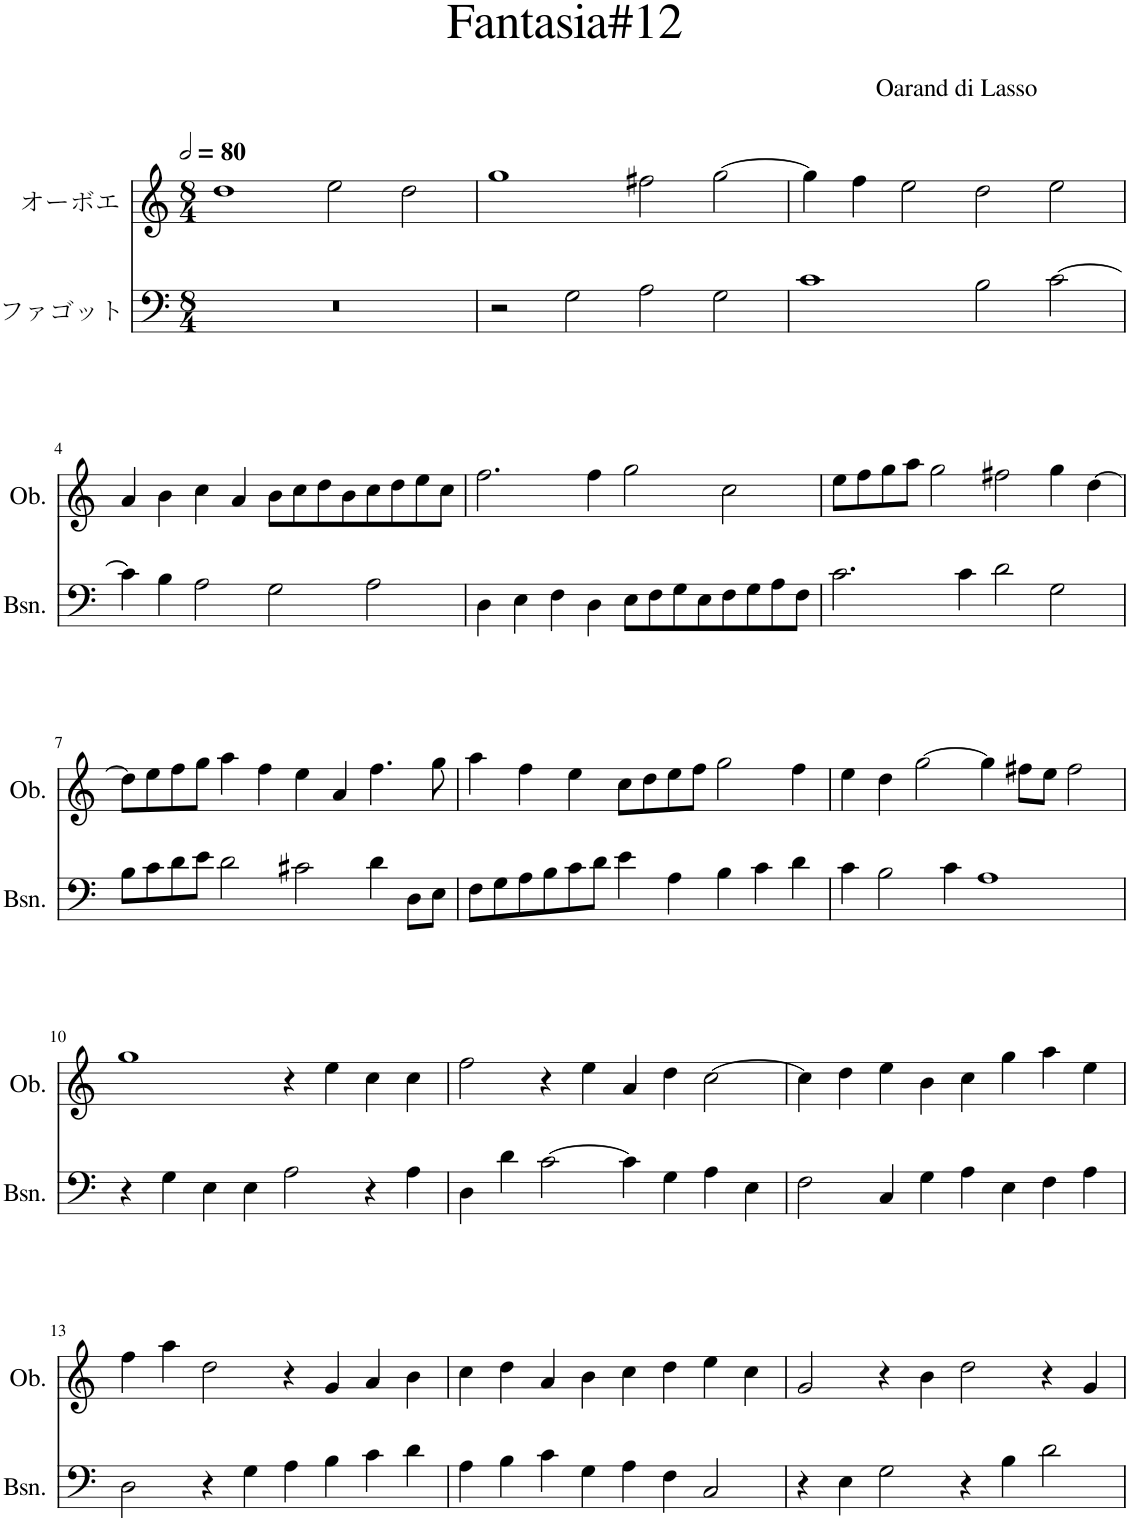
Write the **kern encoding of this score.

**kern	**kern
*part2	*part1
*staff2	*staff1
*I"ファゴット	*I"オーボエ
*clefF4	*clefG2
*k[]	*k[]
*M8/4	*M8/4
*MM160	*MM160
=1	=1
0r	1dd
.	2ee\
.	2dd\
=2	=2
2r	1gg
2G\	.
2A\	2ff#X\
2G\	[2gg\
=3	=3
1c	4gg\]
.	4ff\
.	2ee\
2B\	2dd\
[2c\	2ee\
!!LO:LB:g=z
=4	=4
4c\]	4a/
4B\	4b\
2A\	4cc\
.	4a/
2G\	8b\L
.	8cc\
.	8dd\
.	8b\
2A\	8cc\
.	8dd\
.	8ee\
.	8cc\J
=5	=5
4D\	2.ff\
4E\	.
4F\	.
4D\	4ff\
8E\L	2gg\
8F\	.
8G\	.
8E\	.
8F\	2cc\
8G\	.
8A\	.
8F\J	.
=6	=6
2.c\	8ee\L
.	8ff\
.	8gg\
.	8aa\J
.	2gg\
4c\	.
2d\	2ff#X\
2G\	4gg\
.	[4dd\
!!LO:LB:g=z
=7	=7
8B\L	8dd\L]
8c\	8ee\
8d\	8ff\
8e\J	8gg\J
2d\	4aa\
.	4ff\
2c#X\	4ee\
.	4a/
4d\	4.ff\
8D\L	.
8E\J	8gg\
=8	=8
8F\L	4aa\
8G\	.
8A\	4ff\
8B\	.
8c\	4ee\
8d\J	.
4e\	8cc\L
.	8dd\
4A\	8ee\
.	8ff\J
4B\	2gg\
4c\	.
4d\	4ff\
=9	=9
4c\	4ee\
2B\	4dd\
.	[2gg\
4c\	.
1A	4gg\]
.	8ff#X\L
.	8ee\J
.	2ff#\
!!LO:LB:g=z
=10	=10
4r	1gg
4G\	.
4E\	.
4E\	.
2A\	4r
.	4ee\
4r	4cc\
4A\	4cc\
=11	=11
4D\	2ff\
4d\	.
[2c\	4r
.	4ee\
4c\]	4a/
4G\	4dd\
4A\	[2cc\
4E\	.
=12	=12
2F\	4cc\]
.	4dd\
4C/	4ee\
4G\	4b\
4A\	4cc\
4E\	4gg\
4F\	4aa\
4A\	4ee\
!!LO:LB:g=z
=13	=13
2D\	4ff\
.	4aa\
4r	2dd\
4G\	.
4A\	4r
4B\	4g/
4c\	4a/
4d\	4b\
=14	=14
4A\	4cc\
4B\	4dd\
4c\	4a/
4G\	4b\
4A\	4cc\
4F\	4dd\
2C/	4ee\
.	4cc\
=15	=15
4r	2g/
4E\	.
2G\	4r
.	4b\
4r	2dd\
4B\	.
2d\	4r
.	4g/
=	=
*-	*-
